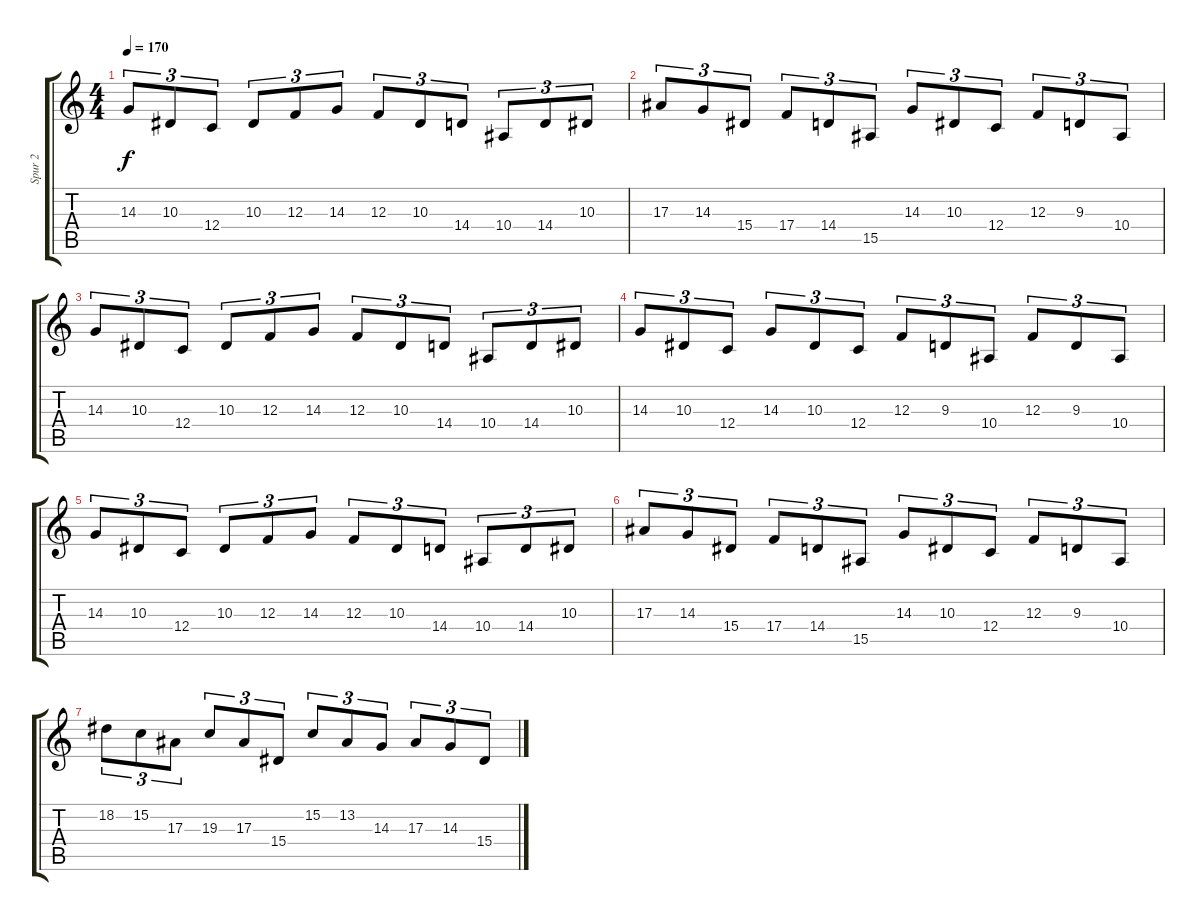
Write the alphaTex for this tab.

\track ("Spur 2" "Spur 2") {instrument accordion}
\staff {score tabs}
\tuning (D4 A3 F3 C3 G2 D2) {hide}
\ts (4 4)
\tempo 170
\clef g2
\ks c
14.3.8{tu (3 2) dy f} 10.3.8{tu (3 2)} 12.4.8{tu (3 2)} 10.3.8{tu (3 2)} 12.3.8{tu (3 2)} 14.3.8{tu (3 2)} 12.3.8{tu (3 2)} 10.3.8{tu (3 2)} 14.4.8{tu (3 2)} 10.4.8{tu (3 2)} 14.4.8{tu (3 2)} 10.3.8{tu (3 2)} |
17.3.8{tu (3 2)} 14.3.8{tu (3 2)} 15.4.8{tu (3 2)} 17.4.8{tu (3 2)} 14.4.8{tu (3 2)} 15.5.8{tu (3 2)} 14.3.8{tu (3 2)} 10.3.8{tu (3 2)} 12.4.8{tu (3 2)} 12.3.8{tu (3 2)} 9.3.8{tu (3 2)} 10.4.8{tu (3 2)} |
14.3.8{tu (3 2)} 10.3.8{tu (3 2)} 12.4.8{tu (3 2)} 10.3.8{tu (3 2)} 12.3.8{tu (3 2)} 14.3.8{tu (3 2)} 12.3.8{tu (3 2)} 10.3.8{tu (3 2)} 14.4.8{tu (3 2)} 10.4.8{tu (3 2)} 14.4.8{tu (3 2)} 10.3.8{tu (3 2)} |
14.3.8{tu (3 2)} 10.3.8{tu (3 2)} 12.4.8{tu (3 2)} 14.3.8{tu (3 2)} 10.3.8{tu (3 2)} 12.4.8{tu (3 2)} 12.3.8{tu (3 2)} 9.3.8{tu (3 2)} 10.4.8{tu (3 2)} 12.3.8{tu (3 2)} 9.3.8{tu (3 2)} 10.4.8{tu (3 2)} |
14.3.8{tu (3 2)} 10.3.8{tu (3 2)} 12.4.8{tu (3 2)} 10.3.8{tu (3 2)} 12.3.8{tu (3 2)} 14.3.8{tu (3 2)} 12.3.8{tu (3 2)} 10.3.8{tu (3 2)} 14.4.8{tu (3 2)} 10.4.8{tu (3 2)} 14.4.8{tu (3 2)} 10.3.8{tu (3 2)} |
17.3.8{tu (3 2)} 14.3.8{tu (3 2)} 15.4.8{tu (3 2)} 17.4.8{tu (3 2)} 14.4.8{tu (3 2)} 15.5.8{tu (3 2)} 14.3.8{tu (3 2)} 10.3.8{tu (3 2)} 12.4.8{tu (3 2)} 12.3.8{tu (3 2)} 9.3.8{tu (3 2)} 10.4.8{tu (3 2)} |
18.2.8{tu (3 2)} 15.2.8{tu (3 2)} 17.3.8{tu (3 2)} 19.3.8{tu (3 2)} 17.3.8{tu (3 2)} 15.4.8{tu (3 2)} 15.2.8{tu (3 2)} 13.2.8{tu (3 2)} 14.3.8{tu (3 2)} 17.3.8{tu (3 2)} 14.3.8{tu (3 2)} 15.4.8{tu (3 2)}
